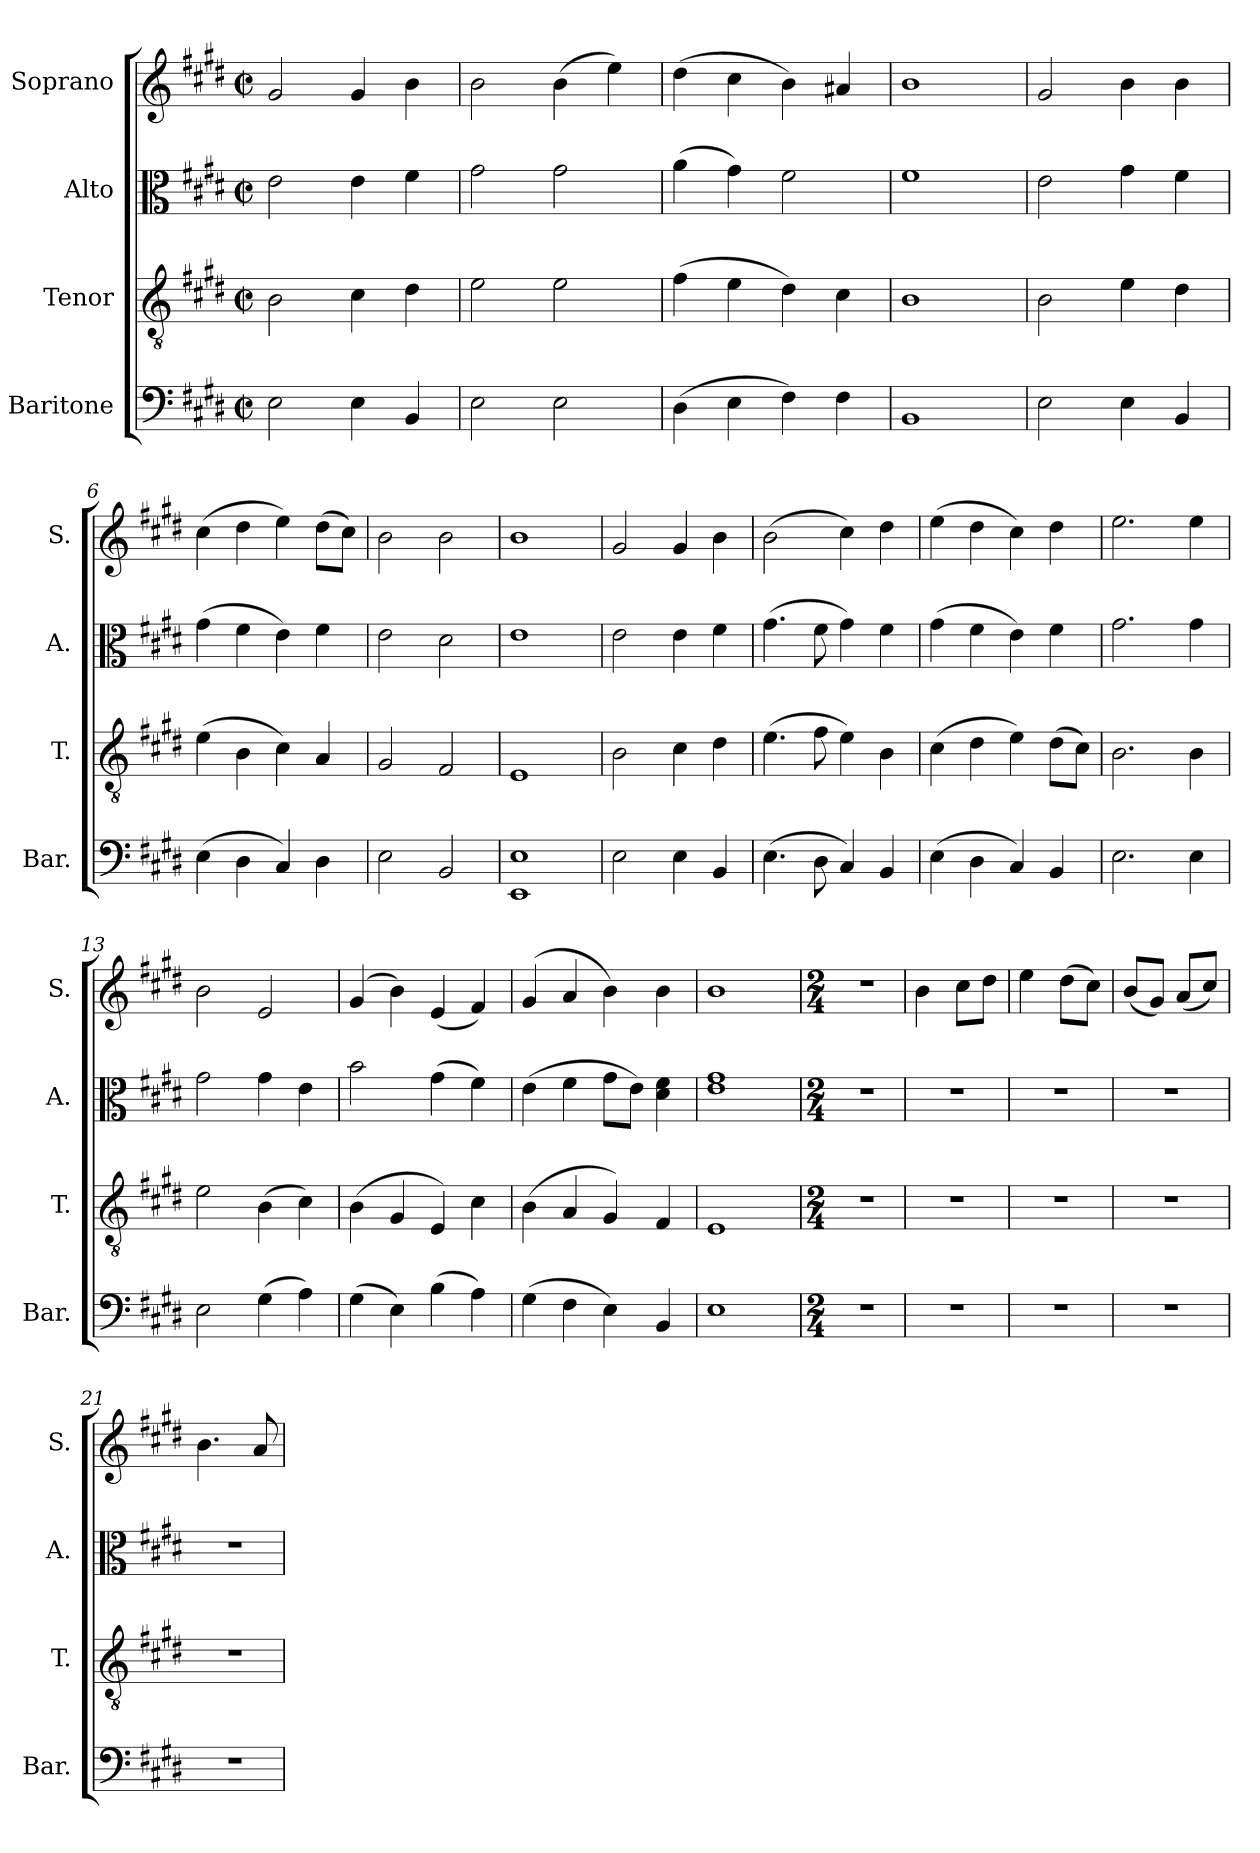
**kern	**kern	**kern	**kern
*part4	*part3	*part2	*part1
*staff4	*staff3	*staff2	*staff1
*I"Baritone	*I"Tenor	*I"Alto	*I"Soprano
*I'Bar.	*I'T.	*I'A.	*I'S.
*clefF4	*clefGv2	*clefC3	*clefG2
*k[f#c#g#d#]	*k[f#c#g#d#]	*k[f#c#g#d#]	*k[f#c#g#d#]
*E:	*E:	*E:	*E:
*M2/2	*M2/2	*M2/2	*M2/2
*met(c|)	*met(c|)	*met(c|)	*met(c|)
=1	=1	=1	=1
2E\	2B\	2e\	2g#/
4E\	4c#\	4e\	4g#/
4BB/	4d#\	4f#\	4b\
=2	=2	=2	=2
2E\	2e\	2g#\	2b\
2E\	2e\	2g#\	(4b\
.	.	.	4ee\)
=3	=3	=3	=3
(4D#\	(4f#\	(4a\	(4dd#\
4E\	4e\	4g#\)	4cc#\
4F#\)	4d#\)	2f#\	4b\)
4F#\	4c#\	.	4a#X/
=4	=4	=4	=4
1BB	1B	1f#	1b
=5	=5	=5	=5
2E\	2B\	2e\	2g#/
4E\	4e\	4g#\	4b\
4BB/	4d#\	4f#\	4b\
=6	=6	=6	=6
(4E\	(4e\	(4g#\	(4cc#\
4D#\	4B\	4f#\	4dd#\
4C#/)	4c#\)	4e\)	4ee\)
4D#\	4A/	4f#\	(8dd#\L
.	.	.	8cc#\J)
=7	=7	=7	=7
2E\	2G#/	2e\	2b\
2BB/	2F#/	2d#\	2b\
=8	=8	=8	=8
1EE 1E	1E	1e	1b
=9	=9	=9	=9
2E\	2B\	2e\	2g#/
4E\	4c#\	4e\	4g#/
4BB/	4d#\	4f#\	4b\
!!LO:LB:g=z
=10	=10	=10	=10
(4.E\	(4.e\	(4.g#\	(2b\
8D#\	8f#\	8f#\	.
4C#/)	4e\)	4g#\)	4cc#\)
4BB/	4B\	4f#\	4dd#\
=11	=11	=11	=11
(4E\	(4c#\	(4g#\	(4ee\
4D#\	4d#\	4f#\	4dd#\
4C#/)	4e\)	4e\)	4cc#\)
4BB/	(8d#\L	4f#\	4dd#\
.	8c#\J)	.	.
=12	=12	=12	=12
2.E\	2.B\	2.g#\	2.ee\
4E\	4B\	4g#\	4ee\
=13	=13	=13	=13
2E\	2e\	2g#\	2b\
(4G#\	(4B\	4g#\	2e/
4A\)	4c#\)	4e\	.
=14	=14	=14	=14
(4G#\	(4B\	2b\	(4g#/
4E\)	4G#/	.	4b\)
(4B\	4E/)	(4g#\	(4e/
4A\)	4c#\	4f#\)	4f#/)
=15	=15	=15	=15
(4G#\	(4B\	(4e\	(4g#/
4F#\	4A/	4f#\	4a/
4E\)	4G#/)	8g#\L	4b\)
.	.	8e\J)	.
4BB/	4F#/	4d#\ 4f#\	4b\
=16	=16	=16	=16
1E	1E	1e 1g#	1b
=17	=17	=17	=17
*M2/4	*M2/4	*M2/4	*M2/4
2r	2r	2r	2r
=18	=18	=18	=18
2r	2r	2r	4b\
.	.	.	8cc#\L
.	.	.	8dd#\J
!!LO:PB:g=z
=19	=19	=19	=19
2r	2r	2r	4ee\
.	.	.	(8dd#\L
.	.	.	8cc#\J)
=20	=20	=20	=20
2r	2r	2r	(8b/L
.	.	.	8g#/J)
.	.	.	(8a/L
.	.	.	8cc#/J)
=21	=21	=21	=21
2r	2r	2r	4.b\
.	.	.	8a/
=	=	=	=
*-	*-	*-	*-
